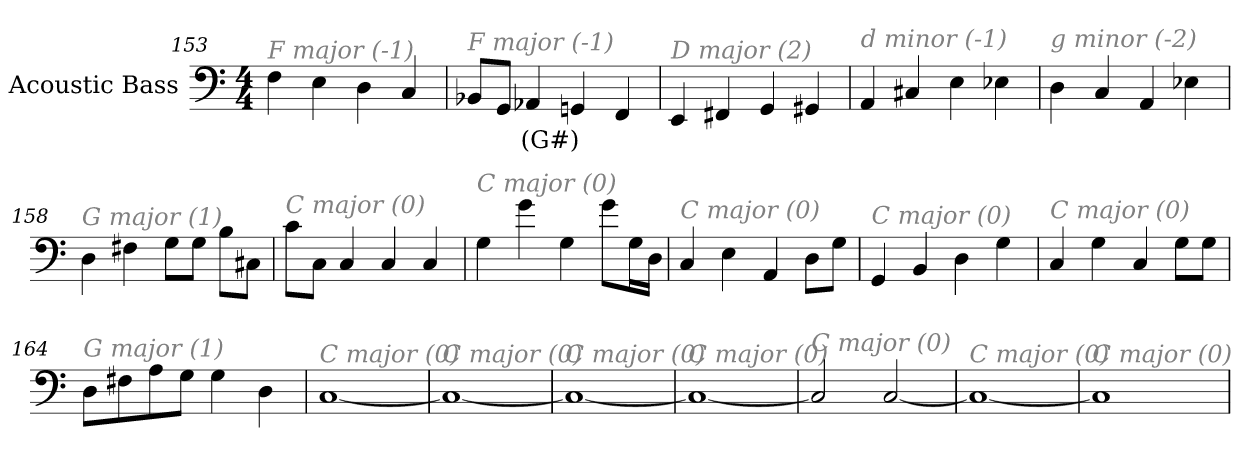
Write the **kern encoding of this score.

**kern	**text
*part1	*part1
*staff1	*staff1
*I"Acoustic Bass	*
*clefF4	*
*ITrd7c12	*
*k[]	*
*C:	*
*M4/4	*
=153	=153
!LO:TX:i:color=#808080:t=F major (-1)	!
4FF	.
4EE	.
4DD	.
4CC	.
=154	=154
!LO:TX:i:color=#808080:t=F major (-1)	!
8BBB-XL	.
8GGGJ	.
4AAA-Xi	(G#)
4GGGn	.
4FFF	.
=155	=155
!LO:TX:i:color=#808080:t=D major (2)	!
4EEE	.
4FFF#X	.
4GGG	.
4GGG#X	.
=156	=156
!LO:TX:i:color=#808080:t=d minor (-1)	!
4AAA	.
4CC#X	.
4EE	.
4EE-X	.
=157	=157
!LO:TX:i:color=#808080:t=g minor (-2)	!
4DD	.
4CC	.
4AAA	.
4EE-X	.
=158	=158
!LO:TX:i:color=#808080:t=G major (1)	!
4DD	.
4FF#X	.
8GGL	.
8GGJ	.
8BBL	.
8CC#XJ	.
=159	=159
!LO:TX:i:color=#808080:t=C major (0)	!
8CL	.
8CCJ	.
4CC	.
4CC	.
4CC	.
=160	=160
!LO:TX:i:color=#808080:t=C major (0)	!
4GG	.
4G	.
4GG	.
8GL	.
16GG	.
16DDJ	.
=161	=161
!LO:TX:i:color=#808080:t=C major (0)	!
4CC	.
4EE	.
4AAA	.
8DDL	.
8GGJ	.
=162	=162
!LO:TX:i:color=#808080:t=C major (0)	!
4GGG	.
4BBB	.
4DD	.
4GG	.
=163	=163
!LO:TX:i:color=#808080:t=C major (0)	!
4CC	.
4GG	.
4CC	.
8GGL	.
8GGJ	.
=164	=164
!LO:TX:i:color=#808080:t=G major (1)	!
8DDL	.
8FF#X	.
8AA	.
8GGJ	.
4GG	.
4DD	.
=165	=165
!LO:TX:i:color=#808080:t=C major (0)	!
[1CC	.
=166	=166
!LO:TX:i:color=#808080:t=C major (0)	!
1CC_	.
=167	=167
!LO:TX:i:color=#808080:t=C major (0)	!
1CC_	.
=168	=168
!LO:TX:i:color=#808080:t=C major (0)	!
1CC_	.
=169	=169
!LO:TX:i:color=#808080:t=C major (0)	!
2CC]	.
[2CC	.
=170	=170
!LO:TX:i:color=#808080:t=C major (0)	!
1CC_	.
=171	=171
!LO:TX:i:color=#808080:t=C major (0)	!
1CC]	.
=	=
*-	*-
